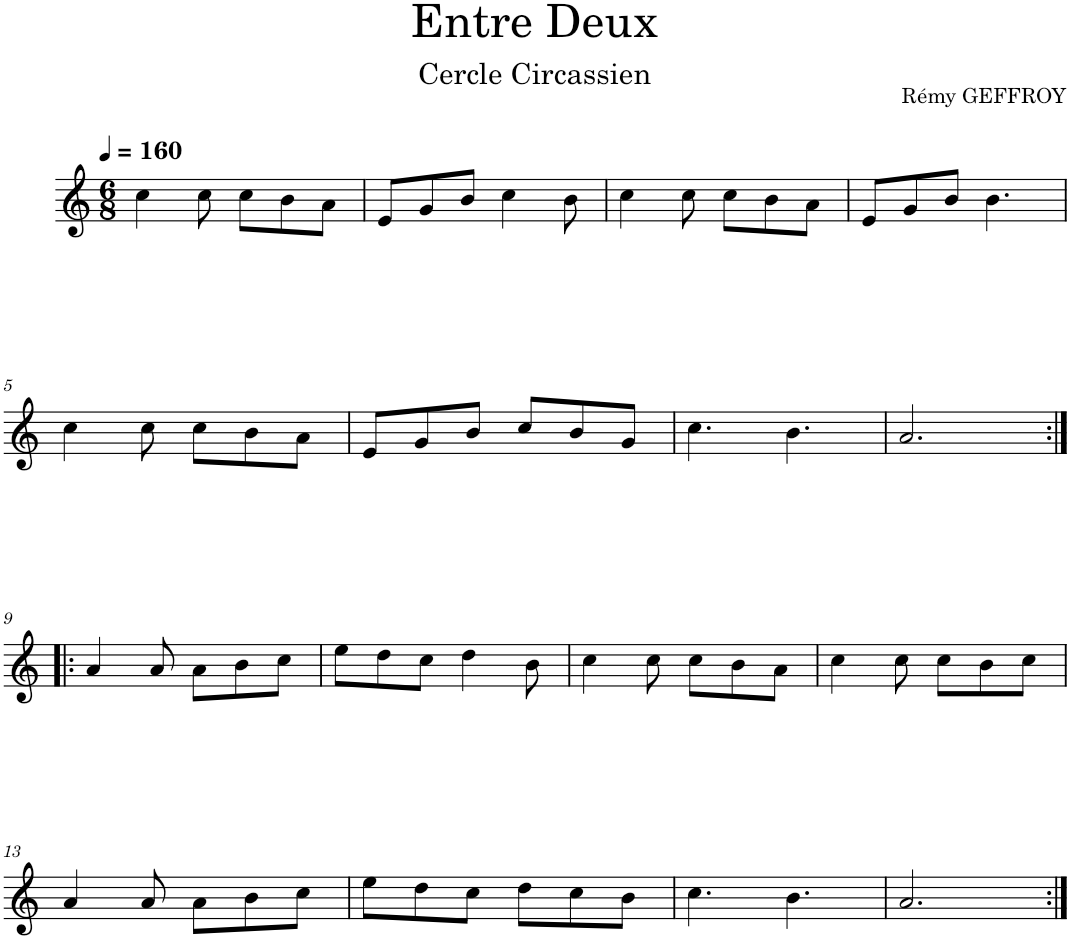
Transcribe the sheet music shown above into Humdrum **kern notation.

**kern
*part1
*staff1
*I"Violon
*I'Vln.
*clefG2
*k[]
*M6/8
*MM160
=1
4cc\
8cc\
8cc\L
8b\
8a\J
=2
8e/L
8g/
8b/J
4cc\
8b\
=3
4cc\
8cc\
8cc\L
8b\
8a\J
=4
8e/L
8g/
8b/J
4.b\
!!LO:LB:g=z
=5
4cc\
8cc\
8cc\L
8b\
8a\J
=6
8e/L
8g/
8b/J
8cc/L
8b/
8g/J
=7
4.cc\
4.b\
=8
2.a/
!!LO:LB:g=z
=9:|!|:
4a/
8a/
8a\L
8b\
8cc\J
=10
8ee\L
8dd\
8cc\J
4dd\
8b\
=11
4cc\
8cc\
8cc\L
8b\
8a\J
=12
4cc\
8cc\
8cc\L
8b\
8cc\J
!!LO:LB:g=z
=13
4a/
8a/
8a\L
8b\
8cc\J
=14
8ee\L
8dd\
8cc\J
8dd\L
8cc\
8b\J
=15
4.cc\
4.b\
=16
2.a/
=:|!
*-
